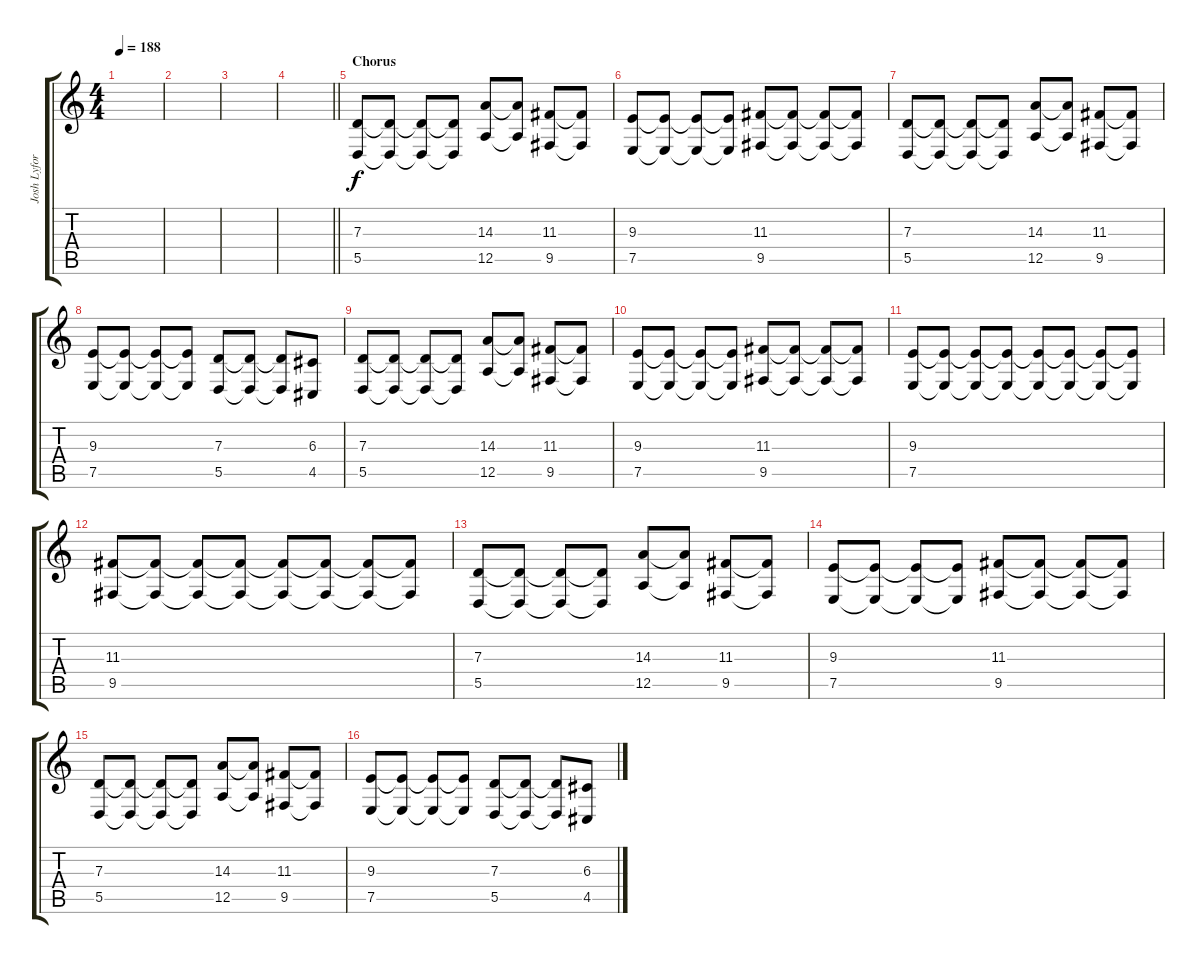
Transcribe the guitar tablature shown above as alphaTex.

\track ("Josh Lyford" "Josh Lyfor") {instrument lead1square}
\staff {score tabs}
\tuning (E4 B3 G3 D3 A2 D2) {hide}
\ts (4 4)
\tempo 188
\clef g2
\ks c
|
|
|
\barLineRight lightlight
|
\section ("" "Chorus")
(7.3 5.5).8 (7.3{t} 5.5{t}).8 (7.3{t} 5.5{t}).8 (7.3{t} 5.5{t}).8 (14.3 12.5).8 (14.3{t} 12.5{t}).8 (11.3 9.5).8 (11.3{t} 9.5{t}).8 |
(9.3 7.5).8 (9.3{t} 7.5{t}).8 (9.3{t} 7.5{t}).8 (9.3{t} 7.5{t}).8 (11.3 9.5).8 (11.3{t} 9.5{t}).8 (11.3{t} 9.5{t}).8 (11.3{t} 9.5{t}).8 |
(7.3 5.5).8 (7.3{t} 5.5{t}).8 (7.3{t} 5.5{t}).8 (7.3{t} 5.5{t}).8 (14.3 12.5).8 (14.3{t} 12.5{t}).8 (11.3 9.5).8 (11.3{t} 9.5{t}).8 |
(9.3 7.5).8 (9.3{t} 7.5{t}).8 (9.3{t} 7.5{t}).8 (9.3{t} 7.5{t}).8 (7.3 5.5).8 (7.3{t} 5.5{t}).8 (7.3{t} 5.5{t}).8 (6.3 4.5).8 |
(7.3 5.5).8 (7.3{t} 5.5{t}).8 (7.3{t} 5.5{t}).8 (7.3{t} 5.5{t}).8 (14.3 12.5).8 (14.3{t} 12.5{t}).8 (11.3 9.5).8 (11.3{t} 9.5{t}).8 |
(9.3 7.5).8 (9.3{t} 7.5{t}).8 (9.3{t} 7.5{t}).8 (9.3{t} 7.5{t}).8 (11.3 9.5).8 (11.3{t} 9.5{t}).8 (11.3{t} 9.5{t}).8 (11.3{t} 9.5{t}).8 |
(9.3 7.5).8 (9.3{t} 7.5{t}).8 (9.3{t} 7.5{t}).8 (9.3{t} 7.5{t}).8 (9.3{t} 7.5{t}).8 (9.3{t} 7.5{t}).8 (9.3{t} 7.5{t}).8 (9.3{t} 7.5{t}).8 |
(11.3 9.5).8 (11.3{t} 9.5{t}).8 (11.3{t} 9.5{t}).8 (11.3{t} 9.5{t}).8 (11.3{t} 9.5{t}).8 (11.3{t} 9.5{t}).8 (11.3{t} 9.5{t}).8 (11.3{t} 9.5{t}).8 |
(7.3 5.5).8 (7.3{t} 5.5{t}).8 (7.3{t} 5.5{t}).8 (7.3{t} 5.5{t}).8 (14.3 12.5).8 (14.3{t} 12.5{t}).8 (11.3 9.5).8 (11.3{t} 9.5{t}).8 |
(9.3 7.5).8 (9.3{t} 7.5{t}).8 (9.3{t} 7.5{t}).8 (9.3{t} 7.5{t}).8 (11.3 9.5).8 (11.3{t} 9.5{t}).8 (11.3{t} 9.5{t}).8 (11.3{t} 9.5{t}).8 |
(7.3 5.5).8 (7.3{t} 5.5{t}).8 (7.3{t} 5.5{t}).8 (7.3{t} 5.5{t}).8 (14.3 12.5).8 (14.3{t} 12.5{t}).8 (11.3 9.5).8 (11.3{t} 9.5{t}).8 |
(9.3 7.5).8 (9.3{t} 7.5{t}).8 (9.3{t} 7.5{t}).8 (9.3{t} 7.5{t}).8 (7.3 5.5).8 (7.3{t} 5.5{t}).8 (7.3{t} 5.5{t}).8 (6.3 4.5).8
